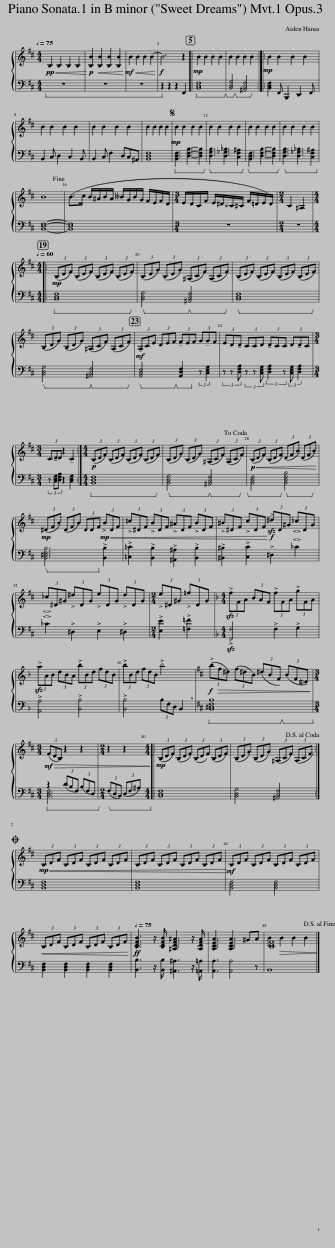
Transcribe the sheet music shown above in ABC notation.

X:1
%%score { ( 1 4 ) | ( 2 3 ) }
L:1/8
Q:1/4=75
M:4/4
I:linebreak $
K:D
V:1 treble
V:4 treble
V:2 bass
V:3 bass
V:1
!pp!!<(! B,2 B,2 B,2 B,2!<)! |!p! [B,B]2!<(! [B,B]2 [B,B]2 [B,B]2!<)! |!mf! B2!<(! B2 B2 B2-!<)! |!f! B6 z2 |:!mp! B2 B2 B2 B2 | %5
 B2 B2 B2 B2 ::!mp! B2 B2 B2 B2 |$ B2 B2 B2 B2 | B2 B2 B2 B2 | B2 B2 B2 B2 | %10
S!mp! B2 B2 B2 B2 | B2 B2 B2 B2 | B2 B2 B2 B2 | B2 B2 B2 B2 |$ B8!fine! | %15
 (B>c B/^A/B/A/ __B/G/B/G/ F/E/F/D/ |[M:3/4] E/D/C/F/ E/^D/^^C/^C/ F/=D/E/D/) |[M:2/4] C2 ^A,2 |:$[M:4/4][Q:1/4=60]!mp! (3(B,DF) (3(B,DF) (3(B,DF) (3(B,DF) | (3(B,DG) (3(B,DG) (3(^A,CF) (3(A,CF) | %20
 (3(B,DF) (3(B,DF) (3(B,DF) (3(B,DF) |$ (3(B,DG) (3(B,DG) (3(^A,CF) (3(A,CF) |!mf! (3!tenuto!A,CE (3DEF (3!tenuto!FEF (3G!tenuto!GF | (3ED!tenuto!D (3CCD (3!tenuto!DCC (3D!tenuto!DC |$[M:3/4] (3C!tenuto!DD z2 !tenuto!C2 :| %25
[M:4/4]!p! (3(B,DF) (3(B,DF) (3(B,DF) (3(B,DF) | (3(B,DG) (3(B,DG) (3(^A,CF) (3(A,CF)!dacoda! |!p!!<(! (3(B,DF) (3(B,DF) (3(DFB) (3(DFB)!<)! |$!mp! (3(^DFB) (3(DFB) (3DDF!mp! (3!>!B!<(!DF!<)! | (3!>!=c^DF (3!>!BDF (3!>!^ADF (3!>!BDF | %30
 (3!>!^B^DF (3!>!cDF!f!!sfz! (3!>!^dD^G (3_cDG |$ (3_c^D^G (3!>!^dDG (3!>!eDG (3!>!dDG |[M:2/4] (3!>!e^D^G (3!>!=fDG |[K:F][M:4/4]!sfz! (3!>!fFA (3BAF (3!>!fFA (3!>!gFA |$!sfz! (3!>!aAB (3dBA (3!>!bBd (3fdB | %35
 (3!>!bBd (3fdB !>!b4 |[K:D]!f! (3(!>!b!>(!f^d) (3(f^dB) (3(^dBF) (3(BF!courtesy!=D)!>)! |$[M:3/4]!mf!!>(! (3(FDB,) z2 z2!>)! |[M:2/4] z2 z2 |:[M:4/4]!mp! (3(B,DF) (3(B,DF) (3(B,D)F (3(B,DF) | %40
 (3(B,DG) (3(B,DG) (3(^A,CF) (3(A,CF)!D.S.! :|$O!mp! (3B,!<(!DF (3B,DF (3B,DF (3B,DF!<)! | (3B,DF (3B,DF (3B,DF (3B,DF |!mf! (3B,DF (3B,DF (3B,DF (3B,DF |$!<(! (3B,DF (3B,DF (3B,DF (3B,DF!<)! | %45
!ff![Q:1/4=75] [B,DFB]3 z/ [B,DFB]/ [^A,DF^A]3 z/ [A,DFA]/ | [A,CEA]3 [A,CEA]3 ^GA | [B,DF]8!D.S.! |] %48
V:2
!ped! z8!ped-up! | z8 | z8 | z2 z2 z2 F,,2 |:!ped! [B,,D,F,]8!ped-up! | %5
!ped! [B,,D,G,]4!ped! [^A,,C,F,]4!ped-up! :: [B,,D,F,]2 F,, B,,,2 D,,2 F,, |$ B,,2 C, D,2 C,2 B,, | B,,2 C, F,2 D,C,^A,, | [B,,D,F,]8 | %10
!ped! [B,,D,F,]3 [D,F,B,]3- [D,F,B,]2!ped-up! |!ped! [D,G,B,]3 [D,_G,_B,]3 [C,F,^A,]2!ped-up! |!ped! [B,,D,F,]3 [D,F,B,]3- [D,F,B,]2!ped-up! |!ped! [D,G,B,]3 [D,_G,_B,]3 [C,F,^A,]2!ped-up! |$ [B,,D,F,]8- | %15
 [B,,D,F,]8 |[M:3/4] z6 |[M:2/4] z4 |:$[M:4/4]!ped! [B,,D,F,]8!ped-up! |!ped! [B,,D,G,]4!ped! [^A,,C,F,]4!ped-up! | %20
!ped! [B,,D,F,]8!ped-up! |$!ped! [B,,D,G,]4!ped! [^A,,C,F,]4!ped-up! |!ped! [A,,C,E,]4!ped! [A,,D,F,]2 (3:2:2z [C,E,G,]2!ped-up! | (3z z [D,F,A,] (3z z [C,E,G,] (3:2:2[D,F,A,]2 z (3:2:2[C,E,G,] [D,F,A,]2 |$[M:3/4] (3z [C,E,G,][D,F,A,] z2 [C,E,G,]2 :| %25
[M:4/4]!ped! [B,,D,F,]8!ped-up! |!ped! [B,,D,G,]4!ped! [^A,,C,F,]4!ped-up! |!ped! [B,,D,F,]4!ped! [B,,D,F,B,]4!ped-up! |$!ped! [B,,^D,F,B,]6 !>![B,,B,]2!ped-up! | !>![=C,=C]2 !>![B,,B,]2 !>![^A,,^A,]2 !>![B,,B,]2 | %30
 !>![^B,,^B,]2 !>![C,C]2 !>!^D,2 _C2 |$ _C2 !>!^D,2 !>!E,2 !>!^D,2 |[M:2/4] !>![E,E]2 !>![=F,=F]2 |[K:F][M:4/4]!sfz! !>![F,,F,]4 !>!F,2 !>!G,2 |$ !>![A,,A,]4 !>![B,,B,]4 | %35
 !>![B,,B,]4 (3B,F,D, !breath!B,,2 |[K:D]!ped! [B,,^D,F,B,]8!ped-up! |$[M:3/4]!ped! z2 (3(DB,)F, (3(B,F,)D, | x2!ped-up![M:2/4]!ped! (3(F,D,B,,) (3(D,F,^A,) | x2!ped-up!:[M:4/4] [B,,D,F,]8 | %40
 [B,,D,G,]4 [^A,,C,F,]4 :|$ [B,,D,F,]8 | [B,,D,F,]8 | [B,,D,F,]4 [B,,D,F,]4 |$ [B,,D,F,]2 [B,,D,F,]2 [B,,D,F,]2 [B,,D,F,]2 | %45
 [B,,B,]3 z/ [B,,B,]/ [^A,,^A,]3 z/ [=A,,=A,]/ | [A,,A,]3 [A,,A,]4 z | B,,8 |] %48
V:3
 x8 | x8 | x8 | x8 |: x8 | %5
 x8 :: x8 |$ x8 | x8 | x8 | %10
 x8 | x8 | x8 | x8 |$ x8 | %15
 x8 |[M:3/4] x6 |[M:2/4] x4 |:$[M:4/4] x8 | x8 | %20
 x8 |$ x8 | x8 | x8 |$[M:3/4] x6 :| %25
[M:4/4] x8 | x8 | x8 |$ x8 | x8 | %30
 x8 |$ x8 |[M:2/4] x4 |[K:F][M:4/4] x8 |$ x8 | %35
 x8 |[K:D] x8 |$[M:3/4] [B,,D,F,]6 |[M:2/4] x4 |:[M:4/4] x8 | %40
 x8 :|$ x8 | x8 | x8 |$ x8 | %45
 x8 | x8 | x8 |] %48
V:4
 x8 | x8 | x8 | x8 |: x8 | %5
 x8 :: x8 |$ x8 | x8 | x8 | %10
 x8 | x8 | x8 | x8 |$ x8 | %15
 x8 |[M:3/4] x6 |[M:2/4] x4 |:$[M:4/4] x8 | x8 | %20
 x8 |$ x8 | x8 | x8 |$[M:3/4] x6 :| %25
[M:4/4] x8 | x8 | x8 |$ x8 | x8 | %30
 x8 |$ x8 |[M:2/4] x4 |[K:F][M:4/4] x8 |$ x8 | %35
 x8 |[K:D] x8 |$[M:3/4] x6 |[M:2/4] x4 |:[M:4/4] x8 | %40
 x8 :|$ x8 | x8 | x8 |$ x8 | %45
 x8 | x8 | B2!>(! B2 B2 B2!>)! |] %48
